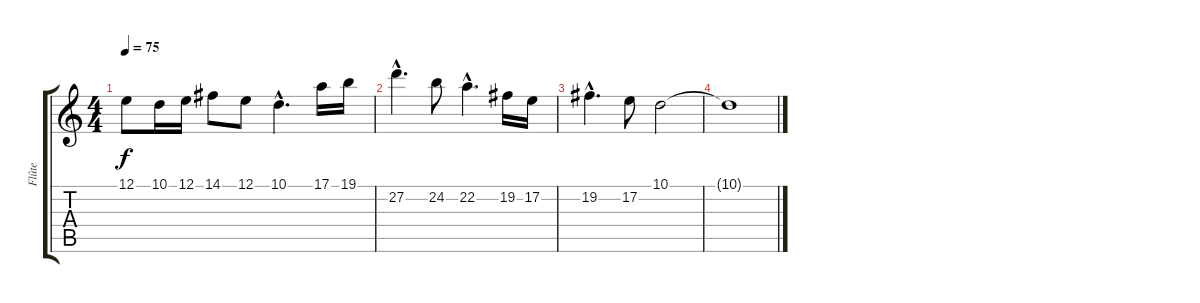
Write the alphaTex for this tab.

\track ("Flûte" "Flûte") {instrument piccolo}
\staff {score tabs}
\tuning (E4 B3 G3 D3 A2 E2) {hide}
\ts (4 4)
\tempo 75
\clef g2
\ks c
12.1.8{dy f} 10.1.16 12.1.16 14.1.8 12.1.8 10.1{hac}.4{d} 17.1.16 19.1.16 |
27.2{hac}.4{d} 24.2.8 22.2{hac}.4{d} 19.2.16 17.2.16 |
19.2{hac}.4{d} 17.2.8 10.1.2 |
10.1{t}.1
